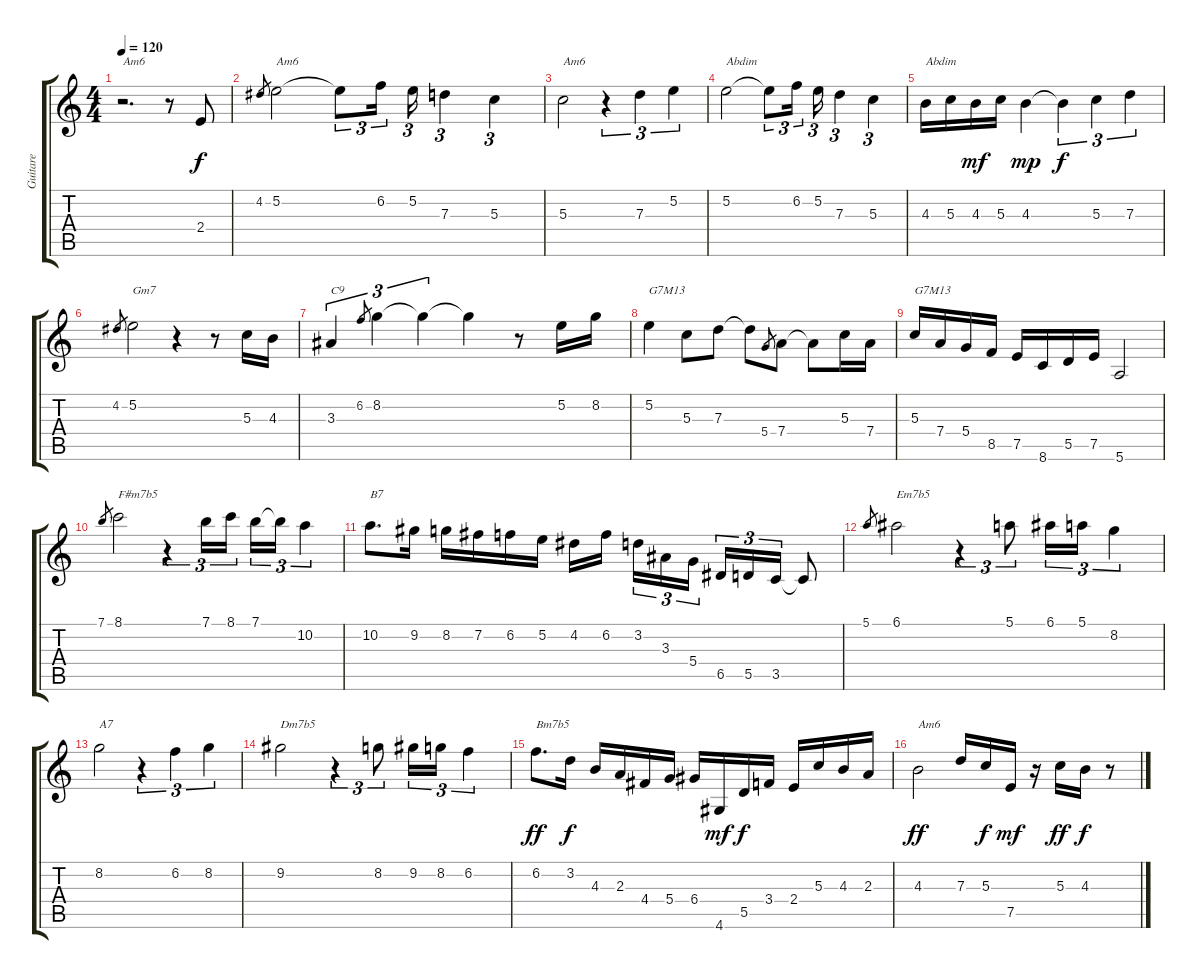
\track ("Guitare" "Guitare") {instrument electricguitarjazz}
\staff {score tabs}
\tuning (E4 B3 G3 D3 A2 E2) {hide}
\ts (4 4)
\tempo 120
\clef g2
\ks c
r.2{d txt "Am6" dy f instrument electricguitarjazz} r.8 2.4.8 |
4.2.8{gr} 5.2.2{txt "Am6"} 5.2{t}.8{tu (3 2)} 6.2.16{tu (3 2)} 5.2.16{tu (3 2)} 7.3.4{tu (3 2)} 5.3.4{tu (3 2)} |
5.3.2{txt "Am6"} r.4{tu (3 2)} 7.3.4{tu (3 2)} 5.2.4{tu (3 2)} |
5.2.2{txt "Abdim"} 5.2{t}.8{tu (3 2)} 6.2.16{tu (3 2)} 5.2.16{tu (3 2)} 7.3.4{tu (3 2)} 5.3.4{tu (3 2)} |
4.3.16{txt "Abdim"} 5.3.16 4.3.16{dy mf} 5.3.16 4.3.4{dy mp} 4.3{t}.4{tu (3 2) dy f} 5.3.4{tu (3 2)} 7.3.4{tu (3 2)} |
4.2.8{gr} 5.2.2{txt "Gm7"} r.4 r.8 5.3.16 4.3.16 |
3.3.4{tu (3 2) txt "C9"} 6.2.8{gr} 8.2.4{tu (3 2)} 8.2{t}.4{tu (3 2)} 8.2{t}.4 r.8 5.2.16 8.2.16 |
5.2.4{txt "G7M13"} 5.3.8 7.3.8 7.3{t}.8 5.4.8{gr} 7.4.8 7.4{t}.8 5.3.16 7.4.16 |
5.3.16{txt "G7M13"} 7.4.16 5.4.16 8.5.16 7.5.16 8.6.16 5.5.16 7.5.16 5.6.2 |
7.1.8{gr} 8.1.2{txt "F#m7b5"} r.4{tu (3 2)} 7.1.16{tu (3 2)} 8.1.16{tu (3 2)} 7.1.16{tu (3 2)} 7.1{t}.16{tu (3 2)} 10.2.4{tu (3 2)} |
10.2.8{d txt "B7"} 9.2.16 8.2.16 7.2.16 6.2.16 5.2.16 4.2.16 6.2.16{beam splitsecondary} 3.2.16{tu (3 2)} 3.3.16{tu (3 2)} 5.4.16{tu (3 2)} 6.5.16{tu (3 2)} 5.5.16{tu (3 2)} 3.5.16{tu (3 2)} 3.5{t}.8 |
5.1.8{gr} 6.1.2{txt "Em7b5"} r.4{tu (3 2)} 5.1.8{tu (3 2)} 6.1.16{tu (3 2)} 5.1.16{tu (3 2)} 8.2.4{tu (3 2)} |
8.2.2{txt "A7"} r.4{tu (3 2)} 6.2.4{tu (3 2)} 8.2.4{tu (3 2)} |
9.2.2{txt "Dm7b5"} r.4{tu (3 2)} 8.2.8{tu (3 2)} 9.2.16{tu (3 2)} 8.2.16{tu (3 2)} 6.2.4{tu (3 2)} |
6.2.8{d txt "Bm7b5" dy ff} 3.2.16{dy f} 4.3.16 2.3.16 4.4.16 5.4.16 6.4.16 4.6.16{dy mf} 5.5.16{dy f} 3.4.16 2.4.16 5.3.16 4.3.16 2.3.16 |
4.3.2{txt "Am6" dy ff} 7.3.16 5.3.16{dy f} 7.5.16{dy mf} r.16 5.3.16{dy ff} 4.3.16{dy f} r.8
